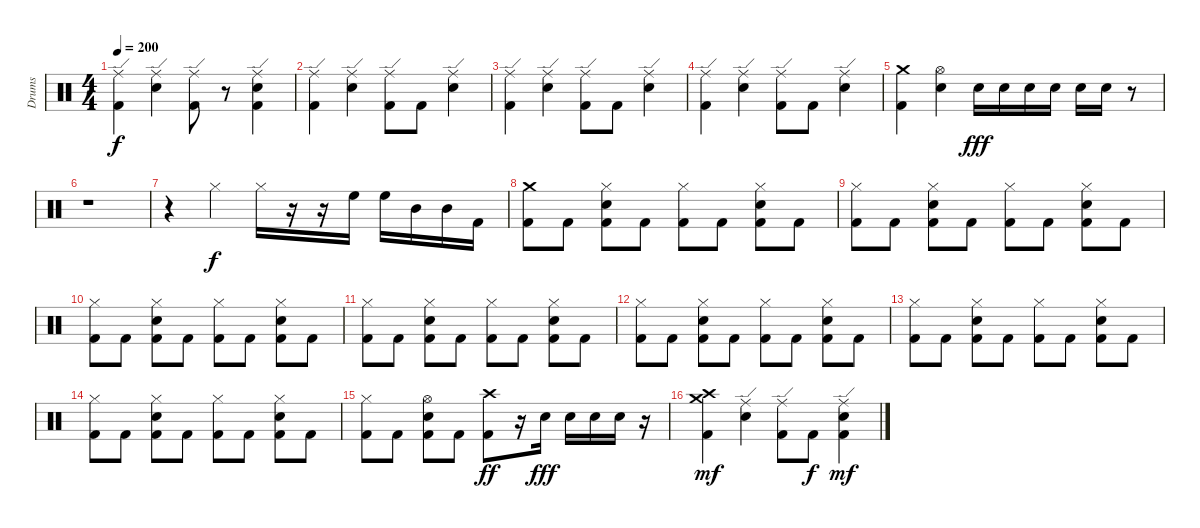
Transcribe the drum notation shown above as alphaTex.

\bracketExtendMode groupsimilarinstruments
\otherSystemsTrackNameOrientation horizontal
\track ("Drumkit" "Drums") {instrument percussion}
\staff {score}
\articulation defaults
\ts (4 4)
\tempo 200
\clef neutral
\ks c
("Ride (edge)" "Kick (hit) 2").4{dy f} ("Ride (edge)" "Snare (hit) 2").4 ("Ride (edge)" "Kick (hit) 2").8 r.8 ("Ride (edge)" "Snare (hit) 2" "Kick (hit) 2").4 |
("Ride (edge)" "Kick (hit) 2").4 ("Ride (edge)" "Snare (hit) 2").4 ("Ride (edge)" "Kick (hit) 2").8 "Kick (hit) 2".8 ("Ride (edge)" "Snare (hit) 2").4 |
("Ride (edge)" "Kick (hit) 2").4 ("Ride (edge)" "Snare (hit) 2").4 ("Ride (edge)" "Kick (hit) 2").8 "Kick (hit) 2".8 ("Ride (edge)" "Snare (hit) 2").4 |
("Ride (edge)" "Kick (hit) 2").4 ("Ride (edge)" "Snare (hit) 2").4 ("Ride (edge)" "Kick (hit) 2").8 "Kick (hit) 2".8 ("Ride (edge)" "Snare (hit) 2").4 |
("Crash medium (hit)" "Kick (hit) 2").4 ("Hi-Hat (open)" "Snare (hit) 2").4 "Snare (hit) 2".16{dy fff} "Snare (hit) 2".16 "Snare (hit) 2".16 "Snare (hit) 2".16 "Snare (hit) 2".16 "Snare (hit) 2".16 r.8 |
r.1 |
r.4 "Hi-Hat (closed)".4{dy f} "Hi-Hat (closed)".16 r.16 r.16 "High Floor Tom (hit)".16 "High Floor Tom (hit)".16 "Mid Tom (hit)".16 "Mid Tom (hit)".16 "Kick (hit) 2".16 |
("Crash medium (hit)" "Kick (hit) 2").8 "Kick (hit) 2".8 ("Hi-Hat (closed)" "Snare (hit) 2" "Kick (hit) 2").8 "Kick (hit) 2".8 ("Hi-Hat (closed)" "Kick (hit) 2").8 "Kick (hit) 2".8 ("Hi-Hat (closed)" "Snare (hit) 2" "Kick (hit) 2").8 "Kick (hit) 2".8 |
("Hi-Hat (closed)" "Kick (hit) 2").8 "Kick (hit) 2".8 ("Hi-Hat (closed)" "Snare (hit) 2" "Kick (hit) 2").8 "Kick (hit) 2".8 ("Hi-Hat (closed)" "Kick (hit) 2").8 "Kick (hit) 2".8 ("Hi-Hat (closed)" "Snare (hit) 2" "Kick (hit) 2").8 "Kick (hit) 2".8 |
("Hi-Hat (closed)" "Kick (hit) 2").8 "Kick (hit) 2".8 ("Hi-Hat (closed)" "Snare (hit) 2" "Kick (hit) 2").8 "Kick (hit) 2".8 ("Hi-Hat (closed)" "Kick (hit) 2").8 "Kick (hit) 2".8 ("Hi-Hat (closed)" "Snare (hit) 2" "Kick (hit) 2").8 "Kick (hit) 2".8 |
("Hi-Hat (closed)" "Kick (hit) 2").8 "Kick (hit) 2".8 ("Hi-Hat (closed)" "Snare (hit) 2" "Kick (hit) 2").8 "Kick (hit) 2".8 ("Hi-Hat (closed)" "Kick (hit) 2").8 "Kick (hit) 2".8 ("Hi-Hat (closed)" "Snare (hit) 2" "Kick (hit) 2").8 "Kick (hit) 2".8 |
("Hi-Hat (closed)" "Kick (hit) 2").8 "Kick (hit) 2".8 ("Hi-Hat (closed)" "Snare (hit) 2" "Kick (hit) 2").8 "Kick (hit) 2".8 ("Hi-Hat (closed)" "Kick (hit) 2").8 "Kick (hit) 2".8 ("Hi-Hat (closed)" "Snare (hit) 2" "Kick (hit) 2").8 "Kick (hit) 2".8 |
("Hi-Hat (closed)" "Kick (hit) 2").8 "Kick (hit) 2".8 ("Hi-Hat (closed)" "Snare (hit) 2" "Kick (hit) 2").8 "Kick (hit) 2".8 ("Hi-Hat (closed)" "Kick (hit) 2").8 "Kick (hit) 2".8 ("Hi-Hat (closed)" "Snare (hit) 2" "Kick (hit) 2").8 "Kick (hit) 2".8 |
("Hi-Hat (closed)" "Kick (hit) 2").8 "Kick (hit) 2".8 ("Hi-Hat (closed)" "Snare (hit) 2" "Kick (hit) 2").8 "Kick (hit) 2".8 ("Hi-Hat (closed)" "Kick (hit) 2").8 "Kick (hit) 2".8 ("Hi-Hat (closed)" "Snare (hit) 2" "Kick (hit) 2").8 "Kick (hit) 2".8 |
("Hi-Hat (closed)" "Kick (hit) 2").8 "Kick (hit) 2".8 ("Hi-Hat (open)" "Snare (hit) 2" "Kick (hit) 2").8 "Kick (hit) 2".8 ("Crash high (hit)" "Kick (hit) 2").8{dy ff} r.16 "Snare (hit) 2".16{dy fff} "Snare (hit) 2".16 "Snare (hit) 2".16 "Snare (hit) 2".16 r.16 |
("Crash medium (hit)" "Crash high (hit)" "Kick (hit) 2").4{dy mf} ("Ride (edge)" "Snare (hit) 2").4 ("Ride (edge)" "Kick (hit) 2").8 "Kick (hit) 2".8{dy f} ("Ride (edge)" "Snare (hit) 2" "Kick (hit) 2").4{dy mf}
